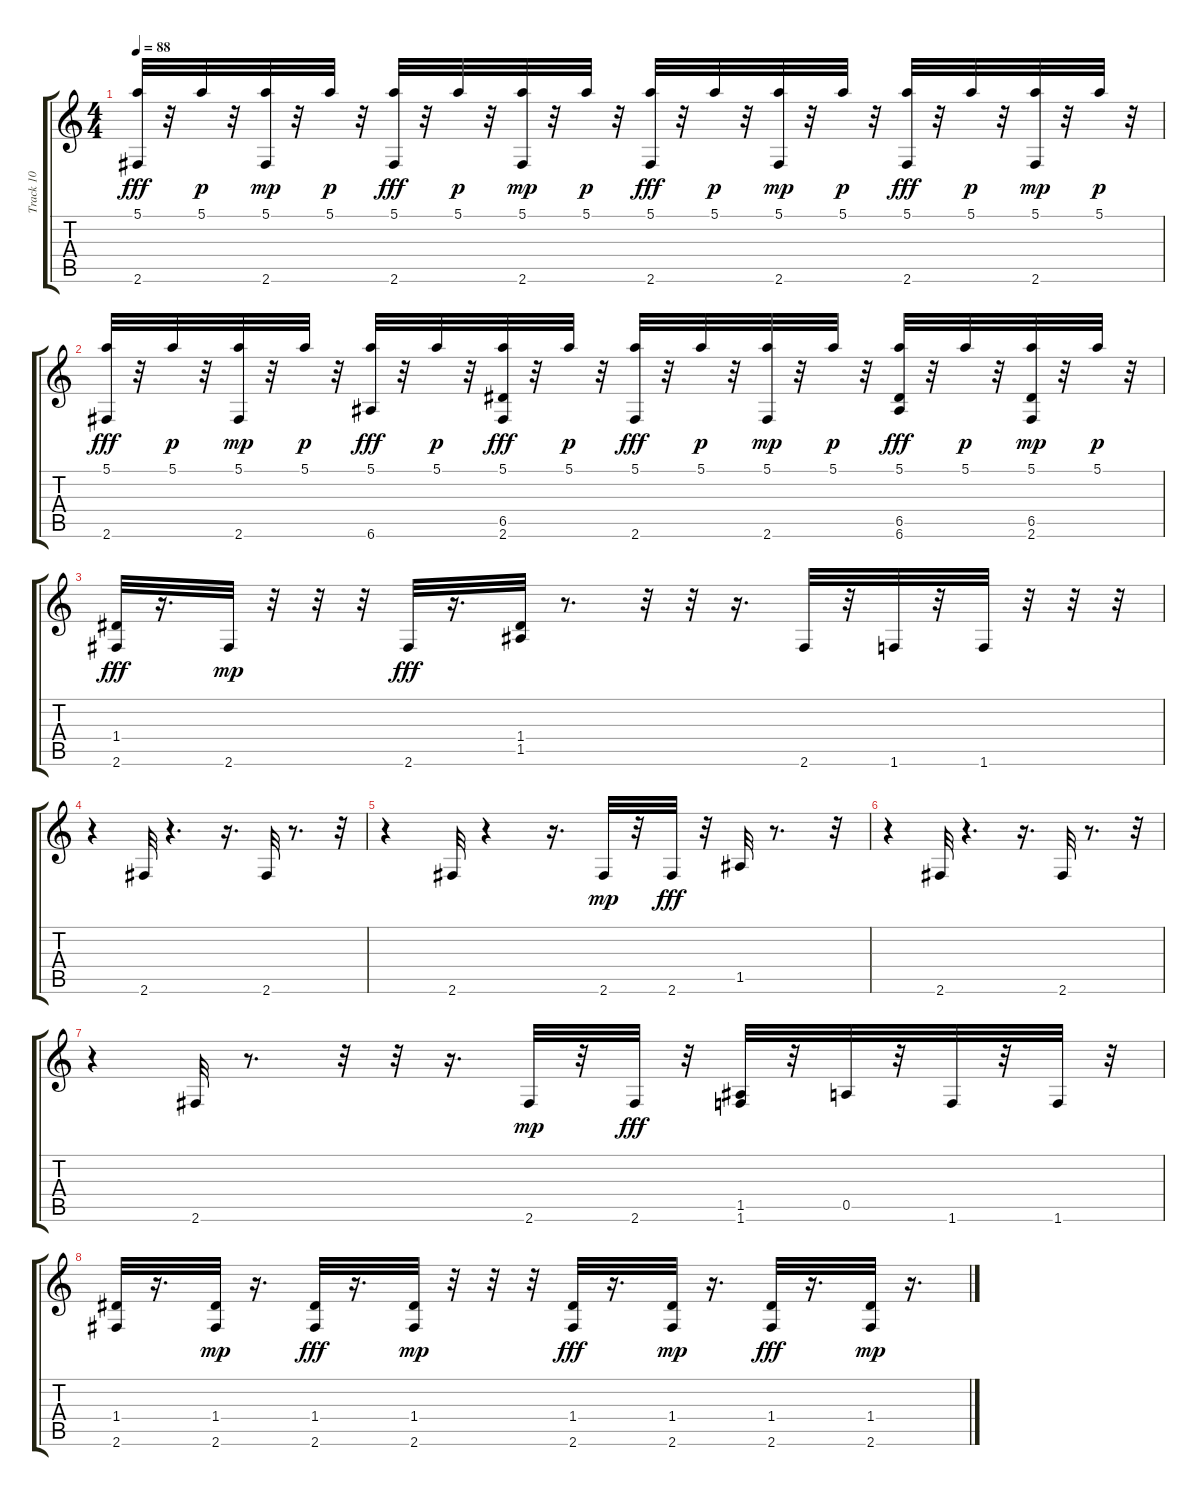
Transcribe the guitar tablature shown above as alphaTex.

\track ("Track 10" "Track 10") {instrument acousticguitarsteel}
\staff {score tabs}
\tuning (E4 B3 G3 D3 A2 E2) {hide}
\ts (4 4)
\tempo 88
\clef g2
\ks c
(5.1 2.6).32{dy fff} r.32 5.1.32{dy p} r.32 (5.1 2.6).32{dy mp} r.32 5.1.32{dy p} r.32 (5.1 2.6).32{dy fff} r.32 5.1.32{dy p} r.32 (5.1 2.6).32{dy mp} r.32 5.1.32{dy p} r.32 (5.1 2.6).32{dy fff} r.32 5.1.32{dy p} r.32 (5.1 2.6).32{dy mp} r.32 5.1.32{dy p} r.32 (5.1 2.6).32{dy fff} r.32 5.1.32{dy p} r.32 (5.1 2.6).32{dy mp} r.32 5.1.32{dy p} r.32 |
(5.1 2.6).32{dy fff} r.32 5.1.32{dy p} r.32 (5.1 2.6).32{dy mp} r.32 5.1.32{dy p} r.32 (5.1 6.6).32{dy fff} r.32 5.1.32{dy p} r.32 (5.1 6.5 2.6).32{dy fff} r.32 5.1.32{dy p} r.32 (5.1 2.6).32{dy fff} r.32 5.1.32{dy p} r.32 (5.1 2.6).32{dy mp} r.32 5.1.32{dy p} r.32 (5.1 6.5 6.6).32{dy fff} r.32 5.1.32{dy p} r.32 (5.1 6.5 2.6).32{dy mp} r.32 5.1.32{dy p} r.32 |
(1.4 2.6).32{dy fff} r.16{d} 2.6.32{dy mp} r.32 r.32 r.32 2.6.32{dy fff} r.16{d} (1.4 1.5).32 r.8{d} r.32 r.32 r.16{d} 2.6.32 r.32 1.6.32 r.32 1.6.32 r.32 r.32 r.32 |
r.4 2.6.32 r.4{d} r.16{d} 2.6.32 r.8{d} r.32 |
r.4 2.6.32 r.4 r.16{d} 2.6.32{dy mp} r.32 2.6.32{dy fff} r.32 1.5.32 r.8{d} r.32 |
r.4 2.6.32 r.4{d} r.16{d} 2.6.32 r.8{d} r.32 |
r.4 2.6.32 r.8{d} r.32 r.32 r.16{d} 2.6.32{dy mp} r.32 2.6.32{dy fff} r.32 (1.5 1.6).32 r.32 0.5.32 r.32 1.6.32 r.32 1.6.32 r.32 |
(1.4 2.6).32 r.16{d} (1.4 2.6).32{dy mp} r.16{d} (1.4 2.6).32{dy fff} r.16{d} (1.4 2.6).32{dy mp} r.32 r.32 r.32 (1.4 2.6).32{dy fff} r.16{d} (1.4 2.6).32{dy mp} r.16{d} (1.4 2.6).32{dy fff} r.16{d} (1.4 2.6).32{dy mp} r.16{d}
